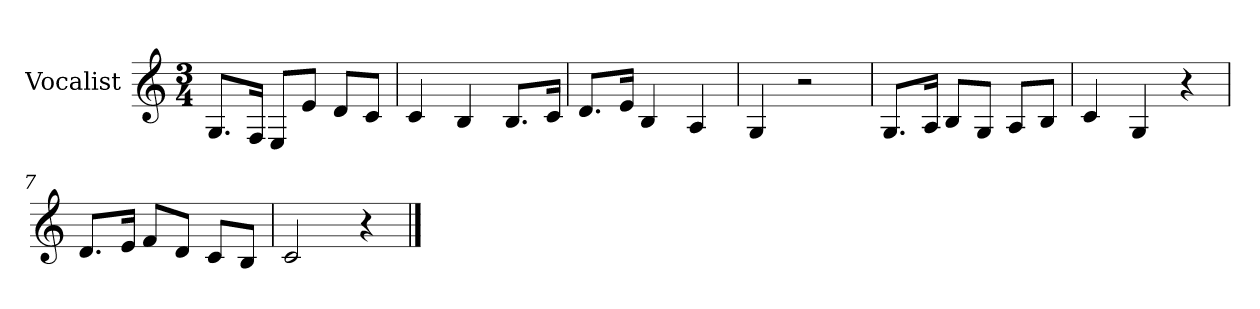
**kern
*part1
*staff1
*I"Vocalist
*k[]
*C:
*M3/4
=1
8.GL
16FJk
8EL
8eJ
8dL
8cJ
=2
4c
4B
8.BL
16cJk
=3
8.dL
16eJk
4B
4A
=4
4G
2r
=5
8.GL
16AJk
8BL
8GJ
8AL
8BJ
=6
4c
4G
4r
=7
8.dL
16eJk
8fL
8dJ
8cL
8BJ
=8
2c
4r
==
*-
